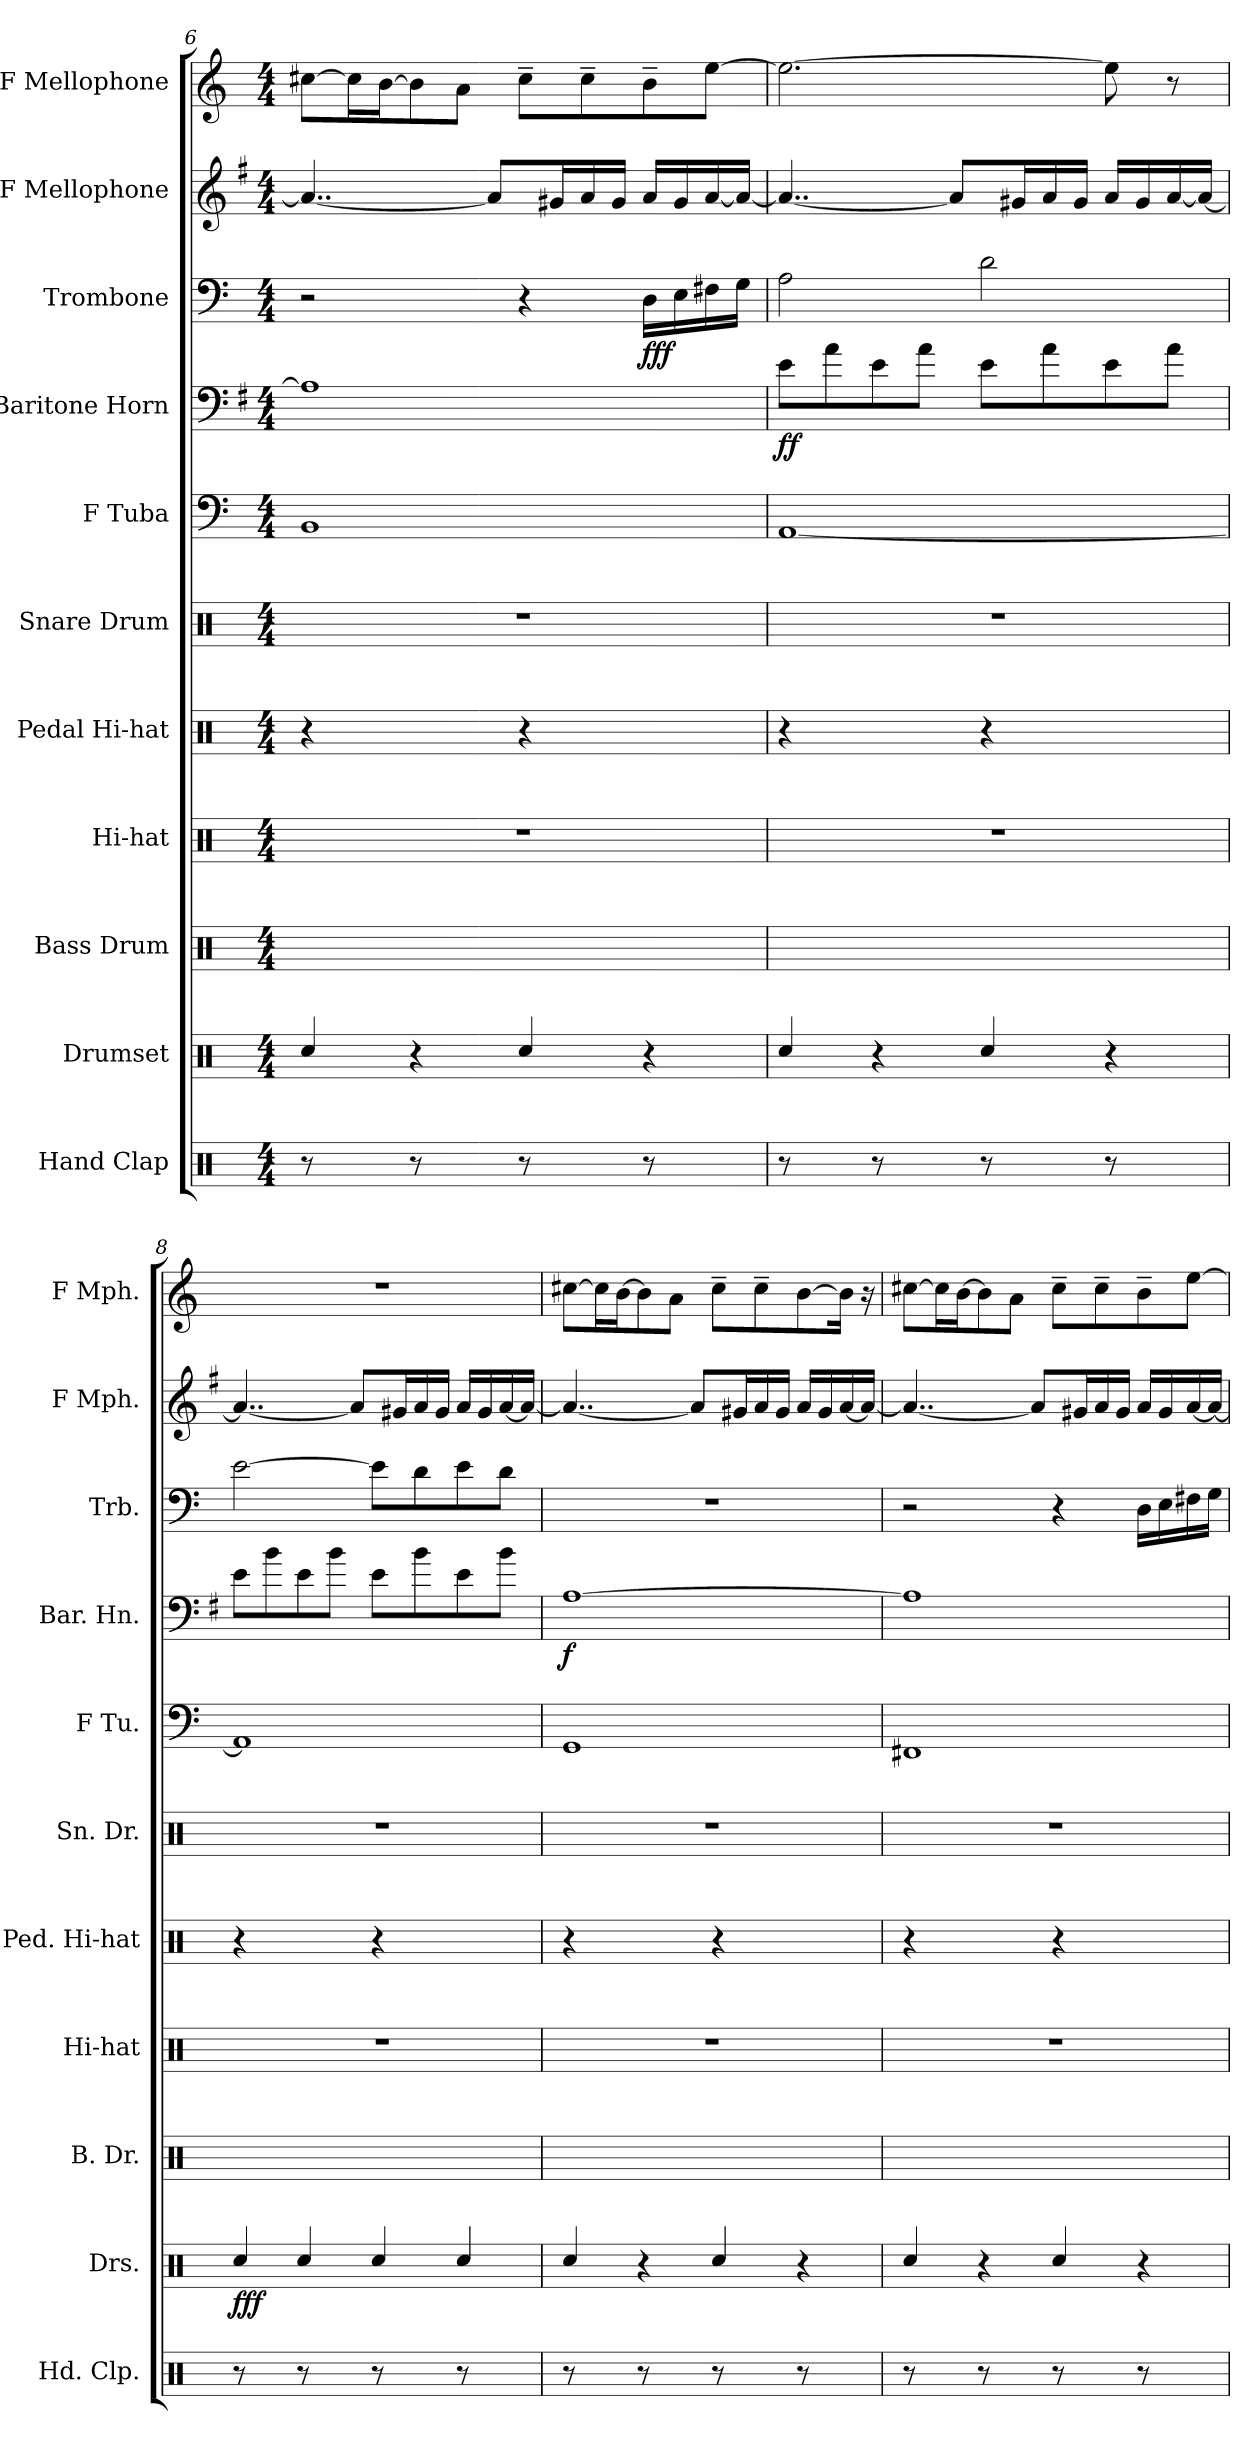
**kern	**kern	**dynam	**kern	**kern	**kern	**kern	**kern	**kern	**dynam	**kern	**dynam	**kern	**kern
*part11	*part10	*part10	*part9	*part8	*part7	*part6	*part5	*part4	*part4	*part3	*part3	*part2	*part1
*staff11	*staff10	*staff10	*staff9	*staff8	*staff7	*staff6	*staff5	*staff4	*staff4	*staff3	*staff3	*staff2	*staff1
*I"Hand Clap	*I"Drumset	*	*I"Bass Drum	*I"Hi-hat	*I"Pedal Hi-hat	*I"Snare Drum	*I"F Tuba	*I"Baritone Horn	*	*I"Trombone	*	*I"F Mellophone	*I"F Mellophone
*I'Hd. Clp.	*I'Drs.	*	*I'B. Dr.	*I'Hi-hat	*I'Ped. Hi-hat	*I'Sn. Dr.	*I'F Tu.	*I'Bar. Hn.	*	*I'Trb.	*	*I'F Mph.	*I'F Mph.
!!LO:PB:g=z
*clefX	*clefX	*	*clefX	*clefX	*clefX	*clefX	*clefF4	*clefF4	*	*clefF4	*	*clefG2	*clefG2
*	*	*	*	*	*	*	*	*ITrd4c7	*	*	*	*ITrd4c7	*ITrd4c7
*k[]	*k[]	*	*k[]	*k[]	*k[]	*k[]	*k[]	*k[]	*	*k[]	*	*k[]	*k[b-]
*C:	*C:	*	*C:	*C:	*C:	*C:	*C:	*C:	*	*C:	*	*C:	*F:
*M4/4	*M4/4	*	*M4/4	*M4/4	*M4/4	*M4/4	*M4/4	*M4/4	*	*M4/4	*	*M4/4	*M4/4
=6	=6	=6	=6	=6	=6	=6	=6	=6	=6	=6	=6	=6	=6
8r	4Rcc/	.	4R\	1r	4r	1r	1BB	1D]	.	2r	.	4..d/_	[8f#X\L
8R/	.	.	.	.	.	.	.	.	.	.	.	.	16f#\L]
.	.	.	.	.	.	.	.	.	.	.	.	.	[16e\J
8r	4r	.	4R\	.	4R\	.	.	.	.	.	.	.	8e\]
8R/	.	.	.	.	.	.	.	.	.	.	.	.	8d\J
.	.	.	.	.	.	.	.	.	.	.	.	8d/L]	.
8r	4Rcc/	.	4R\	.	4r	.	.	.	.	4r	.	.	8f#~\L
.	.	.	.	.	.	.	.	.	.	.	.	16c#X/L	.
8R/	.	.	.	.	.	.	.	.	.	.	.	16d/	8f#~\
.	.	.	.	.	.	.	.	.	.	.	.	16c#/JJ	.
!	!	!	!	!	!	!	!	!	!	!	!LO:DY:b	!	!
8r	4r	.	4R\	.	4R\	.	.	.	.	16D\LL	fff	16d/LL	8e~\
.	.	.	.	.	.	.	.	.	.	16E\	.	16c#/	.
8R/	.	.	.	.	.	.	.	.	.	16F#X\	.	[16d/	[8a\J
.	.	.	.	.	.	.	.	.	.	16G\JJ	.	16d/JJ_	.
=7	=7	=7	=7	=7	=7	=7	=7	=7	=7	=7	=7	=7	=7
!	!	!	!	!	!	!	!	!	!LO:DY:b	!	!	!	!
8r	4Rcc/	.	4R\	1r	4r	1r	[1AA	8A\L	ff	2A\	.	4..d/_	2.a\_
8R/	.	.	.	.	.	.	.	8d\	.	.	.	.	.
8r	4r	.	4R\	.	4R\	.	.	8A\	.	.	.	.	.
8R/	.	.	.	.	.	.	.	8d\J	.	.	.	.	.
.	.	.	.	.	.	.	.	.	.	.	.	8d/L]	.
8r	4Rcc/	.	4R\	.	4r	.	.	8A\L	.	2d\	.	.	.
.	.	.	.	.	.	.	.	.	.	.	.	16c#X/L	.
8R/	.	.	.	.	.	.	.	8d\	.	.	.	16d/	.
.	.	.	.	.	.	.	.	.	.	.	.	16c#/JJ	.
8r	4r	.	4R\	.	4R\	.	.	8A\	.	.	.	16d/LL	8a\]
.	.	.	.	.	.	.	.	.	.	.	.	16c#/	.
8R/	.	.	.	.	.	.	.	8d\J	.	.	.	[16d/	8r
.	.	.	.	.	.	.	.	.	.	.	.	16d/JJ_	.
=8	=8	=8	=8	=8	=8	=8	=8	=8	=8	=8	=8	=8	=8
!	!	!LO:DY:b	!	!	!	!	!	!	!	!	!	!	!
8r	4Rcc/	fff	4R\	1r	4r	1r	1AA]	8A\L	.	[2e\	.	4..d/_	1r
8R/	.	.	.	.	.	.	.	8e\	.	.	.	.	.
8r	4Rcc/	.	4R\	.	4R\	.	.	8A\	.	.	.	.	.
8R/	.	.	.	.	.	.	.	8e\J	.	.	.	.	.
.	.	.	.	.	.	.	.	.	.	.	.	8d/L]	.
8r	4Rcc/	.	4R\	.	4r	.	.	8A\L	.	8e\L]	.	.	.
.	.	.	.	.	.	.	.	.	.	.	.	16c#X/L	.
8R/	.	.	.	.	.	.	.	8e\	.	8d\	.	16d/	.
.	.	.	.	.	.	.	.	.	.	.	.	16c#/JJ	.
8r	4Rcc/	.	4R\	.	4R\	.	.	8A\	.	8e\	.	16d/LL	.
.	.	.	.	.	.	.	.	.	.	.	.	16c#/	.
8R/	.	.	.	.	.	.	.	8e\J	.	8d\J	.	[16d/	.
.	.	.	.	.	.	.	.	.	.	.	.	16d/JJ_	.
!!LO:PB:g=z
=9	=9	=9	=9	=9	=9	=9	=9	=9	=9	=9	=9	=9	=9
!	!	!	!	!	!	!	!	!	!LO:DY:b	!	!	!	!
8r	4Rcc/	.	4R\	1r	4r	1r	1GG	[1D	f	1r	.	4..d/_	[8f#X\L
8R/	.	.	.	.	.	.	.	.	.	.	.	.	16f#\L]
.	.	.	.	.	.	.	.	.	.	.	.	.	[16e\J
8r	4r	.	4R\	.	4R\	.	.	.	.	.	.	.	8e\]
8R/	.	.	.	.	.	.	.	.	.	.	.	.	8d\J
.	.	.	.	.	.	.	.	.	.	.	.	8d/L]	.
8r	4Rcc/	.	4R\	.	4r	.	.	.	.	.	.	.	8f#~\L
.	.	.	.	.	.	.	.	.	.	.	.	16c#X/L	.
8R/	.	.	.	.	.	.	.	.	.	.	.	16d/	8f#~\
.	.	.	.	.	.	.	.	.	.	.	.	16c#/JJ	.
8r	4r	.	4R\	.	4R\	.	.	.	.	.	.	16d/LL	[8e\
.	.	.	.	.	.	.	.	.	.	.	.	16c#/	.
8R/	.	.	.	.	.	.	.	.	.	.	.	[16d/	16e\Jk]
.	.	.	.	.	.	.	.	.	.	.	.	16d/JJ_	16r
=10	=10	=10	=10	=10	=10	=10	=10	=10	=10	=10	=10	=10	=10
8r	4Rcc/	.	4R\	1r	4r	1r	1FF#X	1D]	.	2r	.	4..d/_	[8f#X\L
8R/	.	.	.	.	.	.	.	.	.	.	.	.	16f#\L]
.	.	.	.	.	.	.	.	.	.	.	.	.	[16e\J
8r	4r	.	4R\	.	4R\	.	.	.	.	.	.	.	8e\]
8R/	.	.	.	.	.	.	.	.	.	.	.	.	8d\J
.	.	.	.	.	.	.	.	.	.	.	.	8d/L]	.
8r	4Rcc/	.	4R\	.	4r	.	.	.	.	4r	.	.	8f#~\L
.	.	.	.	.	.	.	.	.	.	.	.	16c#X/L	.
8R/	.	.	.	.	.	.	.	.	.	.	.	16d/	8f#~\
.	.	.	.	.	.	.	.	.	.	.	.	16c#/JJ	.
8r	4r	.	4R\	.	4R\	.	.	.	.	16D\LL	.	16d/LL	8e~\
.	.	.	.	.	.	.	.	.	.	16E\	.	16c#/	.
8R/	.	.	.	.	.	.	.	.	.	16F#X\	.	[16d/	[8a\J
.	.	.	.	.	.	.	.	.	.	16G\JJ	.	16d/JJ_	.
=	=	=	=	=	=	=	=	=	=	=	=	=	=
*-	*-	*-	*-	*-	*-	*-	*-	*-	*-	*-	*-	*-	*-
